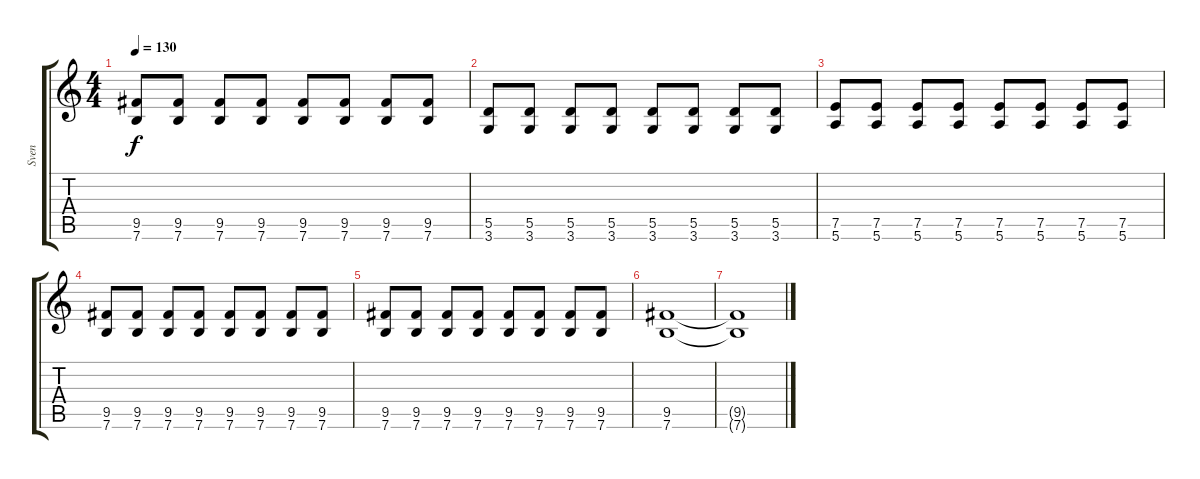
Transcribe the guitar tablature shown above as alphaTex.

\track ("Sven" "Sven") {instrument distortionguitar}
\staff {score tabs}
\tuning (E4 B3 G3 D3 A2 E2) {hide}
\ts (4 4)
\tempo 130
\clef g2
\ks c
(9.5 7.6).8{dy f} (9.5 7.6).8 (9.5 7.6).8 (9.5 7.6).8 (9.5 7.6).8 (9.5 7.6).8 (9.5 7.6).8 (9.5 7.6).8 |
(5.5 3.6).8 (5.5 3.6).8 (5.5 3.6).8 (5.5 3.6).8 (5.5 3.6).8 (5.5 3.6).8 (5.5 3.6).8 (5.5 3.6).8 |
(7.5 5.6).8 (7.5 5.6).8 (7.5 5.6).8 (7.5 5.6).8 (7.5 5.6).8 (7.5 5.6).8 (7.5 5.6).8 (7.5 5.6).8 |
(9.5 7.6).8 (9.5 7.6).8 (9.5 7.6).8 (9.5 7.6).8 (9.5 7.6).8 (9.5 7.6).8 (9.5 7.6).8 (9.5 7.6).8 |
(9.5 7.6).8 (9.5 7.6).8 (9.5 7.6).8 (9.5 7.6).8 (9.5 7.6).8 (9.5 7.6).8 (9.5 7.6).8 (9.5 7.6).8 |
(9.5 7.6).1 |
(9.5{t} 7.6{t}).1
